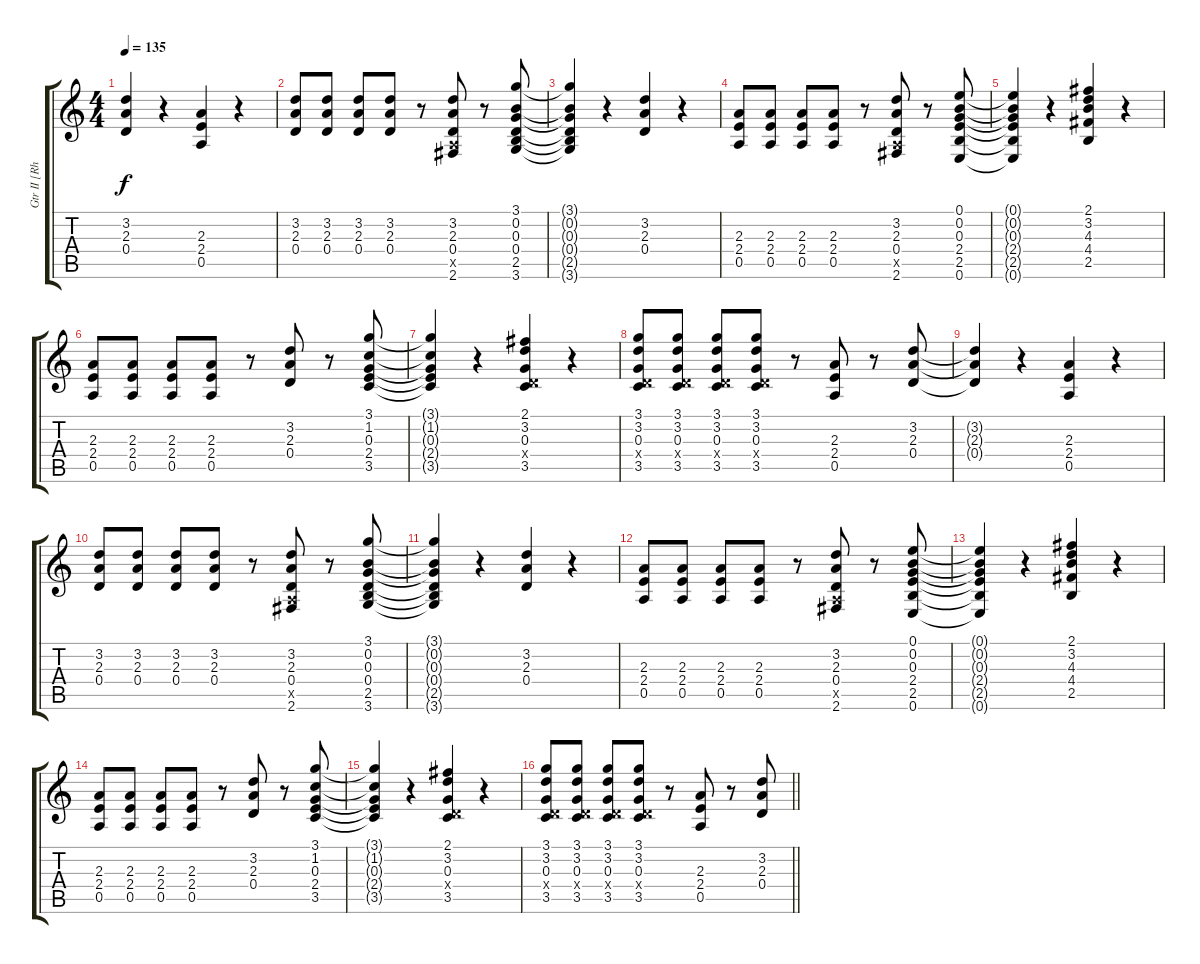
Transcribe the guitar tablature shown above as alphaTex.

\track ("Gtr II [Rhythm]" "Gtr II [Rh") {instrument distortionguitar}
\staff {score tabs}
\tuning (E4 B3 G3 D3 A2 E2) {hide}
\ts (4 4)
\tempo 135
\clef g2
\ks c
(3.2 2.3 0.4).4{dy f balance 16 instrument distortionguitar} r.4 (2.3 2.4 0.5).4 r.4 |
(3.2 2.3 0.4).8 (3.2 2.3 0.4).8 (3.2 2.3 0.4).8 (3.2 2.3 0.4).8 r.8 (3.2 2.3 0.4 0.5{x} 2.6).8 r.8 (3.1 0.2 0.3 0.4 2.5 3.6).8 |
(3.1{t} 0.2{t} 0.3{t} 0.4{t} 2.5{t} 3.6{t}).4 r.4 (3.2 2.3 0.4).4 r.4 |
(2.3 2.4 0.5).8 (2.3 2.4 0.5).8 (2.3 2.4 0.5).8 (2.3 2.4 0.5).8 r.8 (3.2 2.3 0.4 0.5{x} 2.6).8 r.8 (0.1 0.2 0.3 2.4 2.5 0.6).8 |
(0.1{t} 0.2{t} 0.3{t} 2.4{t} 2.5{t} 0.6{t}).4 r.4 (2.1 3.2 4.3 4.4 2.5).4 r.4 |
(2.3 2.4 0.5).8 (2.3 2.4 0.5).8 (2.3 2.4 0.5).8 (2.3 2.4 0.5).8 r.8 (3.2 2.3 0.4).8 r.8 (3.1 1.2 0.3 2.4 3.5).8 |
(3.1{t} 1.2{t} 0.3{t} 2.4{t} 3.5{t}).4 r.4 (2.1 3.2 0.3 0.4{x} 3.5).4 r.4 |
(3.1 3.2 0.3 0.4{x} 3.5).8 (3.1 3.2 0.3 0.4{x} 3.5).8 (3.1 3.2 0.3 0.4{x} 3.5).8 (3.1 3.2 0.3 0.4{x} 3.5).8 r.8 (2.3 2.4 0.5).8 r.8 (3.2 2.3 0.4).8 |
(3.2{t} 2.3{t} 0.4{t}).4 r.4 (2.3 2.4 0.5).4 r.4 |
(3.2 2.3 0.4).8 (3.2 2.3 0.4).8 (3.2 2.3 0.4).8 (3.2 2.3 0.4).8 r.8 (3.2 2.3 0.4 0.5{x} 2.6).8 r.8 (3.1 0.2 0.3 0.4 2.5 3.6).8 |
(3.1{t} 0.2{t} 0.3{t} 0.4{t} 2.5{t} 3.6{t}).4 r.4 (3.2 2.3 0.4).4 r.4 |
(2.3 2.4 0.5).8 (2.3 2.4 0.5).8 (2.3 2.4 0.5).8 (2.3 2.4 0.5).8 r.8 (3.2 2.3 0.4 0.5{x} 2.6).8 r.8 (0.1 0.2 0.3 2.4 2.5 0.6).8 |
(0.1{t} 0.2{t} 0.3{t} 2.4{t} 2.5{t} 0.6{t}).4 r.4 (2.1 3.2 4.3 4.4 2.5).4 r.4 |
(2.3 2.4 0.5).8 (2.3 2.4 0.5).8 (2.3 2.4 0.5).8 (2.3 2.4 0.5).8 r.8 (3.2 2.3 0.4).8 r.8 (3.1 1.2 0.3 2.4 3.5).8 |
(3.1{t} 1.2{t} 0.3{t} 2.4{t} 3.5{t}).4 r.4 (2.1 3.2 0.3 0.4{x} 3.5).4 r.4 |
\barLineRight lightlight
(3.1 3.2 0.3 0.4{x} 3.5).8 (3.1 3.2 0.3 0.4{x} 3.5).8 (3.1 3.2 0.3 0.4{x} 3.5).8 (3.1 3.2 0.3 0.4{x} 3.5).8 r.8 (2.3 2.4 0.5).8 r.8 (3.2 2.3 0.4).8
